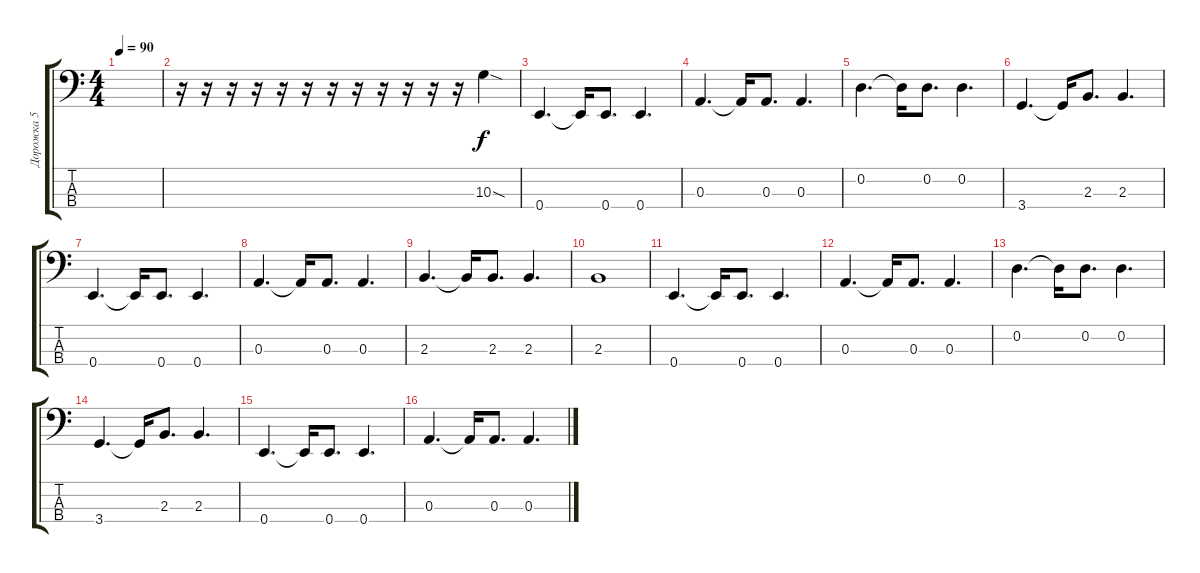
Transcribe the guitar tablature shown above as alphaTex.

\track ("Дорожка 5" "Дорожка 5") {instrument electricbassfinger}
\staff {score tabs}
\tuning (G2 D2 A1 E1) {hide}
\ts (4 4)
\tempo 90
\clef f4
\ks aminor
|
r.16 r.16 r.16 r.16 r.16 r.16 r.16 r.16 r.16 r.16 r.16 r.16 10.3{sod}.4 |
0.4.4{d} 0.4{t}.16 0.4.8{d} 0.4.4{d} |
0.3.4{d} 0.3{t}.16 0.3.8{d} 0.3.4{d} |
0.2.4{d} 0.2{t}.16 0.2.8{d} 0.2.4{d} |
3.4.4{d} 3.4{t}.16 2.3.8{d} 2.3.4{d} |
0.4.4{d} 0.4{t}.16 0.4.8{d} 0.4.4{d} |
0.3.4{d} 0.3{t}.16 0.3.8{d} 0.3.4{d} |
2.3.4{d} 2.3{t}.16 2.3.8{d} 2.3.4{d} |
2.3.1 |
0.4.4{d} 0.4{t}.16 0.4.8{d} 0.4.4{d} |
0.3.4{d} 0.3{t}.16 0.3.8{d} 0.3.4{d} |
0.2.4{d} 0.2{t}.16 0.2.8{d} 0.2.4{d} |
3.4.4{d} 3.4{t}.16 2.3.8{d} 2.3.4{d} |
0.4.4{d} 0.4{t}.16 0.4.8{d} 0.4.4{d} |
0.3.4{d} 0.3{t}.16 0.3.8{d} 0.3.4{d}
